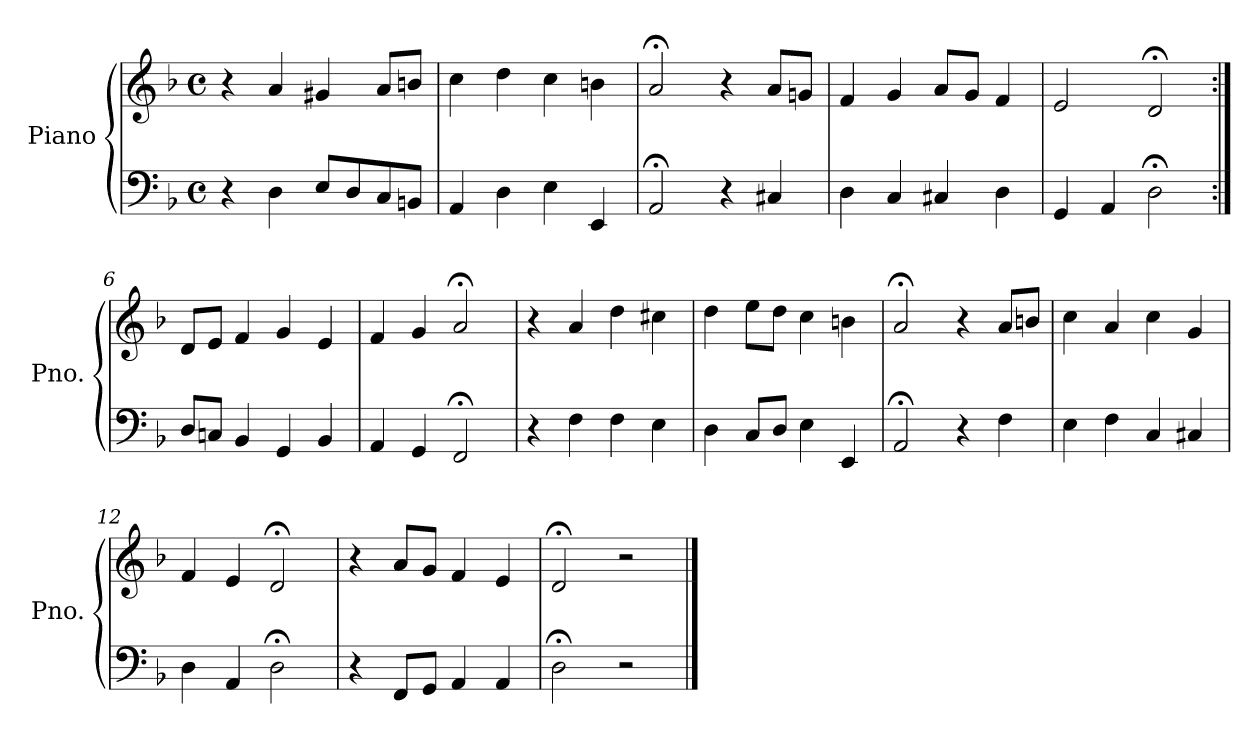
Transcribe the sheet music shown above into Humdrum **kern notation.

**kern	**kern
*part1	*part1
*staff2	*staff1
*I"Piano	*
*I'Pno.	*
*clefF4	*clefG2
*k[b-]	*k[b-]
*M4/4	*M4/4
*met(c)	*met(c)
=1	=1
4r	4r
4D\	4a/
8E/L	4g#X/
8D/	.
8C/	8a/L
8BBn/J	8bn/J
=2	=2
4AA/	4cc\
4D\	4dd\
4E\	4cc\
4EE/	4bn\
=3	=3
2AA;</	2a;</
4r	4r
4C#X/	8a/L
.	8gn/J
=4	=4
4D\	4f/
4C/	4g/
4C#X/	8a/L
.	8g/J
4D\	4f/
=5	=5
4GG/	2e/
4AA/	.
2D;<\	2d;</
=6:|!	=6:|!
8D/L	8d/L
8Cn/J	8e/J
4BB-/	4f/
4GG/	4g/
4BB-/	4e/
!!LO:LB:g=z
=7	=7
4AA/	4f/
4GG/	4g/
2FF;</	2a;</
=8	=8
4r	4r
4F\	4a/
4F\	4dd\
4E\	4cc#X\
=9	=9
4D\	4dd\
8C/L	8ee\L
8D/J	8dd\J
4E\	4cc\
4EE/	4bn\
=10	=10
2AA;</	2a;</
4r	4r
4F\	8a/L
.	8bn/J
=11	=11
4E\	4cc\
4F\	4a/
4C/	4cc\
4C#X/	4g/
=12	=12
4D\	4f/
4AA/	4e/
2D;<\	2d;</
=13	=13
4r	4r
8FF/L	8a/L
8GG/J	8g/J
4AA/	4f/
4AA/	4e/
=14	=14
2D;<\	2d;</
2r	2r
==	==
*-	*-
